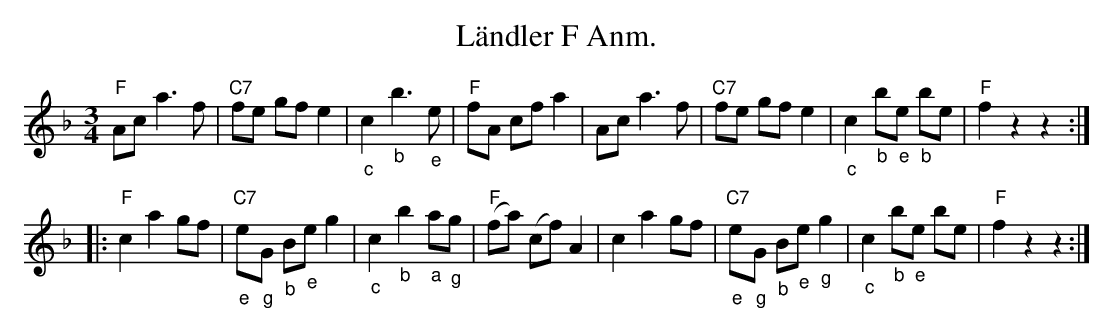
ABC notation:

X:1
T: Ländler F Anm.
M:3/4
L:1/8
K:F
"F"Ac a3 f | "C7"fe gf e2 | "_c"c2 "_b"b3 "_e"e | "F"fA cf a2 | Ac a3 f | "C7"fe gf e2 | "_c"c2 "_b"b"_e"e "_b"be | "F"f2 z2z2 :|
|: "F"c2 a2 gf | "C7""_e"e"_g"G "_b"B"_e"e g2 | "_c"c2"_b"b2 "_a"a"_g"g | "F"(fa) (cf) A2 | c2 a2 gf | "C7""_e"e"_g"G "_b"B"_e"e "_g"g2 | "_c"c2 "_b"b"_e"e be | "F"f2 z2z2 :|
